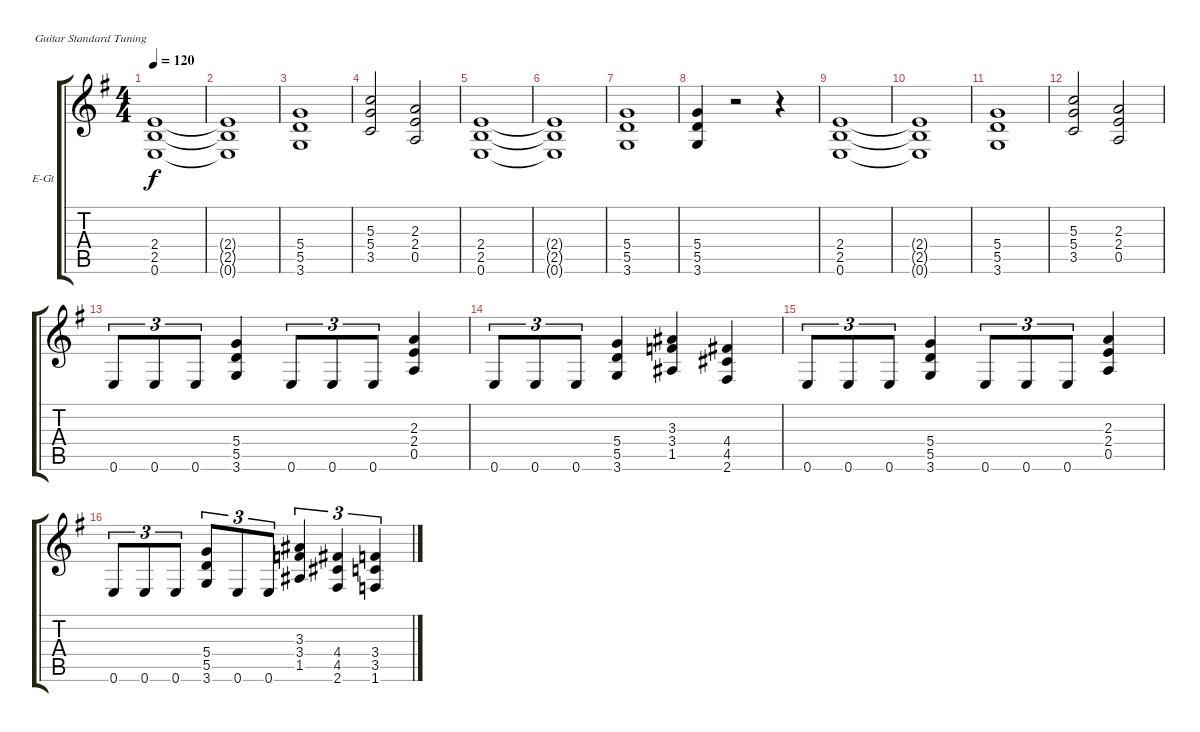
\defaultSystemsLayout 4
\bracketExtendMode groupsimilarinstruments
\firstSystemTrackNameOrientation horizontal
\otherSystemsTrackNameOrientation horizontal
\track ("Guitar 2" "E-Gt") {multiBarRest instrument distortionguitar}
\staff {score tabs}
\tuning (E4 B3 G3 D3 A2 E2)
\ts (4 4)
\tempo 120
\clef g2
\ks g
(2.4 2.5 0.6).1{dy f} |
(2.4{t} 2.5{t} 0.6{t}).1 |
(5.4 5.5 3.6).1 |
(5.3 5.4 3.5).2 (2.3 2.4 0.5).2 |
(2.4 2.5 0.6).1 |
(2.4{t} 2.5{t} 0.6{t}).1 |
(5.4 5.5 3.6).1 |
(5.4 5.5 3.6).4 r.2 r.4 |
(2.4 2.5 0.6).1 |
(2.4{t} 2.5{t} 0.6{t}).1 |
(5.4 5.5 3.6).1 |
(5.3 5.4 3.5).2 (2.3 2.4 0.5).2 |
0.6.8{tu (3 2)} 0.6.8{tu (3 2)} 0.6.8{tu (3 2)} (5.4 5.5 3.6).4 0.6.8{tu (3 2)} 0.6.8{tu (3 2)} 0.6.8{tu (3 2)} (2.3 2.4 0.5).4 |
0.6.8{tu (3 2)} 0.6.8{tu (3 2)} 0.6.8{tu (3 2)} (5.4 5.5 3.6).4 (3.3 3.4 1.5).4 (4.4 4.5 2.6).4 |
0.6.8{tu (3 2)} 0.6.8{tu (3 2)} 0.6.8{tu (3 2)} (5.4 5.5 3.6).4 0.6.8{tu (3 2)} 0.6.8{tu (3 2)} 0.6.8{tu (3 2)} (2.3 2.4 0.5).4 |
0.6.8{tu (3 2)} 0.6.8{tu (3 2)} 0.6.8{tu (3 2)} (5.4 5.5 3.6).8{tu (3 2)} 0.6.8{tu (3 2)} 0.6.8{tu (3 2)} (3.3 3.4 1.5).4{tu (3 2)} (4.4 4.5 2.6).4{tu (3 2)} (3.4 3.5 1.6).4{tu (3 2)}
